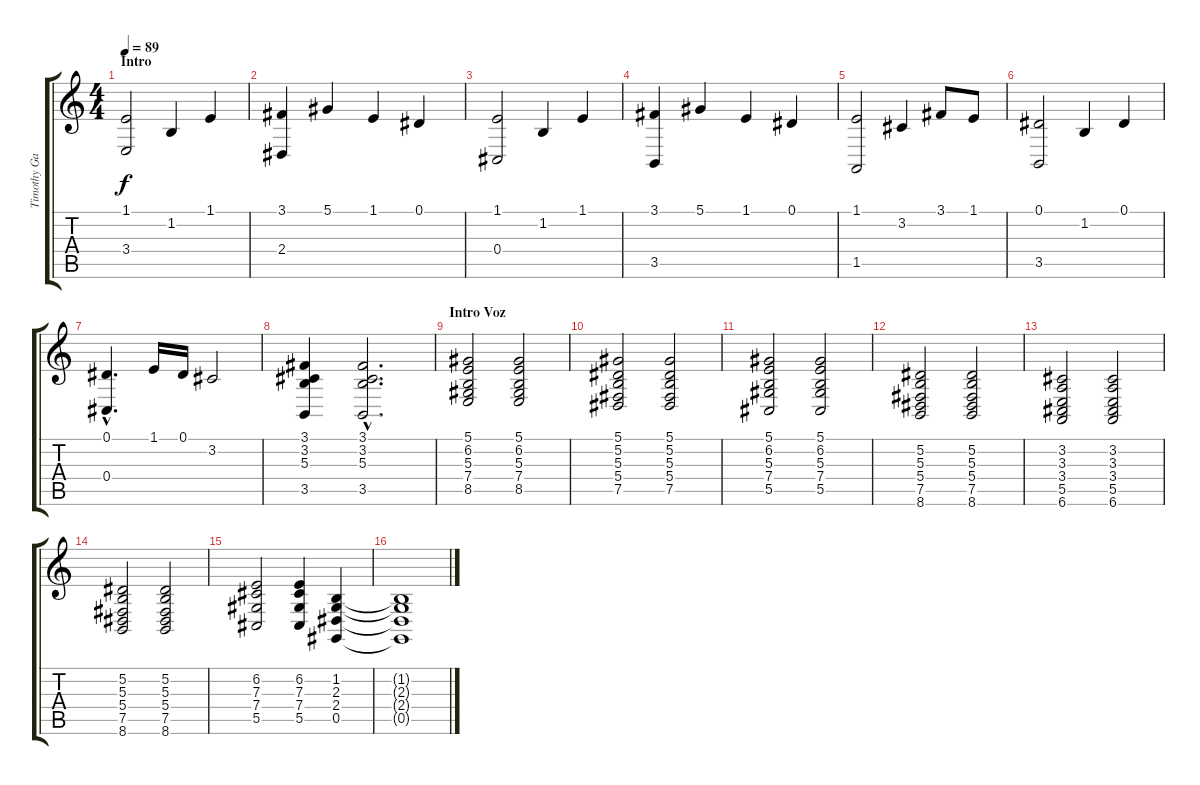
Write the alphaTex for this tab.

\track ("Timothy Gaines" "Timothy Ga") {instrument electricgrandpiano}
\staff {score tabs}
\tuning (Eb4 Bb3 Gb3 Db3 Ab2 Eb2) {hide}
\ts (4 4)
\section ("" "Intro")
\tempo 89
\clef g2
\ks c
(1.1 3.4).2{dy f instrument electricgrandpiano} 1.2.4 1.1.4 |
(3.1 2.4).4 5.1.4 1.1.4 0.1.4 |
(1.1 0.4).2 1.2.4 1.1.4 |
(3.1 3.5).4 5.1.4 1.1.4 0.1.4 |
(1.1 1.5).2 3.2.4 3.1.8 1.1.8 |
(0.1 3.5).2 1.2.4 0.1.4 |
(0.1{hac} 0.4{hac}).4{d} 1.1.16 0.1.16 3.2.2 |
(3.1 3.2 5.3 3.5).4 (3.1{hac} 3.2{hac} 5.3{hac} 3.5{hac}).2{d} |
\section ("" "Intro Voz")
(5.1 6.2 5.3 7.4 8.5).2 (5.1 6.2 5.3 7.4 8.5).2 |
(5.1 5.2 5.3 5.4 7.5).2 (5.1 5.2 5.3 5.4 7.5).2 |
(5.1 6.2 5.3 7.4 5.5).2 (5.1 6.2 5.3 7.4 5.5).2 |
(5.2 5.3 5.4 7.5 8.6).2 (5.2 5.3 5.4 7.5 8.6).2 |
(3.2 3.3 3.4 5.5 6.6).2 (3.2 3.3 3.4 5.5 6.6).2 |
(5.2 5.3 5.4 7.5 8.6).2 (5.2 5.3 5.4 7.5 8.6).2 |
(6.2 7.3 7.4 5.5).2 (6.2 7.3 7.4 5.5).4 (1.2 2.3 2.4 0.5).4 |
(1.2{t} 2.3{t} 2.4{t} 0.5{t}).1
